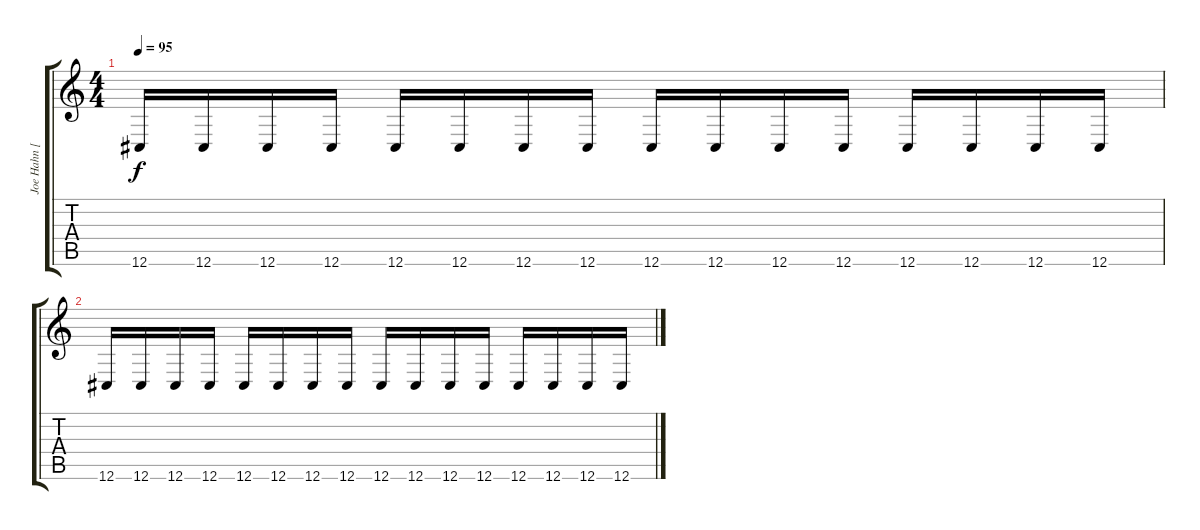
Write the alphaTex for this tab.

\track ("Joe Hahn [1]" "Joe Hahn [") {instrument gunshot}
\staff {score tabs}
\tuning (Eb4 Bb3 Gb3 Db3 Ab2 Db2) {hide}
\ts (4 4)
\tempo 95
\clef g2
\ks c
12.6.16{dy f} 12.6.16 12.6.16 12.6.16 12.6.16 12.6.16 12.6.16 12.6.16 12.6.16 12.6.16 12.6.16 12.6.16 12.6.16 12.6.16 12.6.16 12.6.16 |
12.6.16 12.6.16 12.6.16 12.6.16 12.6.16 12.6.16 12.6.16 12.6.16 12.6.16 12.6.16 12.6.16 12.6.16 12.6.16 12.6.16 12.6.16 12.6.16
